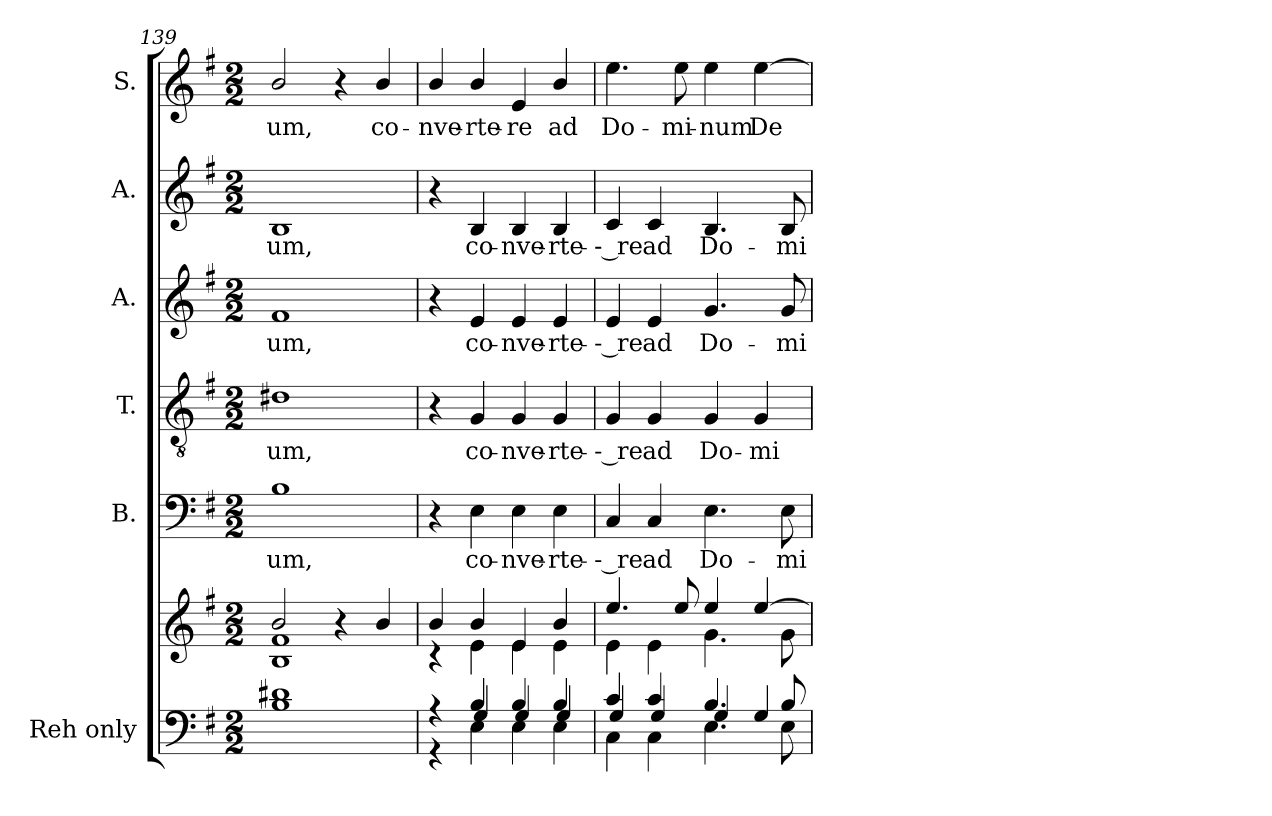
**kern	**kern	**kern	**text	**kern	**text	**kern	**text	**kern	**text	**kern	**text
*part6	*part6	*part5	*part5	*part4	*part4	*part3	*part3	*part2	*part2	*part1	*part1
*staff7	*staff6	*staff5	*staff5	*staff4	*staff4	*staff3	*staff3	*staff2	*staff2	*staff1	*staff1
*I"Reh  only	*	*I"B.	*	*I"T.	*	*I"A.	*	*I"A.	*	*I"S.	*
*	*	*I'B.	*	*I'T.	*	*I'A.	*	*I'A.	*	*	*
*clefF4	*clefG2	*clefF4	*	*clefGv2	*	*clefG2	*	*clefG2	*	*clefG2	*
*	*	*	*	*ITrd7c12	*	*	*	*	*	*	*
*k[f#]	*k[f#]	*k[f#]	*	*k[f#]	*	*k[f#]	*	*k[f#]	*	*k[f#]	*
*G:	*G:	*G:	*	*G:	*	*G:	*	*G:	*	*G:	*
*M2/2	*M2/2	*M2/2	*	*M2/2	*	*M2/2	*	*M2/2	*	*M2/2	*
=139	=139	=139	=139	=139	=139	=139	=139	=139	=139	=139	=139
*^	*^	*	*	*	*	*	*	*	*	*	*
*	*	*	*^	*	*	*	*	*	*	*	*	*	*
!	!	!	!	!	!	!LO:LY:b:color=#000000	!	!	!	!	!	!	!	!
!	!	!	!	!	!	!	!	!LO:LY:b:color=#000000	!	!	!	!	!	!
!	!	!	!	!	!	!	!	!	!	!LO:LY:b:color=#000000	!	!	!	!
!	!	!	!	!	!	!	!	!	!	!	!	!LO:LY:b:color=#000000	!	!
!	!	!	!	!	!	!	!	!	!	!	!	!	!	!LO:LY:b:color=#000000
1d#Xi	1Bi	2bi/	1f#i	1Bi	1Bi	-um,	1D#Xi	-um,	1f#i	-um,	1Bi	-um,	2bi/	-um,
.	.	4r	.	.	.	.	.	.	.	.	.	.	4r	.
!	!	!	!	!	!	!	!	!	!	!	!	!	!	!LO:LY:b:color=#000000
.	.	4bi/	.	.	.	.	.	.	.	.	.	.	4bi/	co-
*	*	*	*v	*v	*	*	*	*	*	*	*	*	*	*
=140	=140	=140	=140	=140	=140	=140	=140	=140	=140	=140	=140	=140	=140
*	*^	*	*	*	*	*	*	*	*	*	*	*	*
!	!	!	!	!	!	!	!	!	!	!	!	!	!	!LO:LY:b:color=#000000
4ryy	4r	4r	4bi/	4r	4r	.	4r	.	4r	.	4r	.	4bi/	-nve-
!	!	!	!	!	!	!LO:LY:b:color=#000000	!	!	!	!	!	!	!	!
!	!	!	!	!	!	!	!	!LO:LY:b:color=#000000	!	!	!	!	!	!
!	!	!	!	!	!	!	!	!	!	!LO:LY:b:color=#000000	!	!	!	!
!	!	!	!	!	!	!	!	!	!	!	!	!LO:LY:b:color=#000000	!	!
!	!	!	!	!	!	!	!	!	!	!	!	!	!	!LO:LY:b:color=#000000
4Bi/	4Gi/	4Ei\	4bi/	4ei\	4Ei\	co-	4GGi/	co-	4ei/	co-	4Bi/	co-	4bi/	-rte-
!	!	!	!	!	!	!LO:LY:b:color=#000000	!	!	!	!	!	!	!	!
!	!	!	!	!	!	!	!	!LO:LY:b:color=#000000	!	!	!	!	!	!
!	!	!	!	!	!	!	!	!	!	!LO:LY:b:color=#000000	!	!	!	!
!	!	!	!	!	!	!	!	!	!	!	!	!LO:LY:b:color=#000000	!	!
!	!	!	!	!	!	!	!	!	!	!	!	!	!	!LO:LY:b:color=#000000
4Bi/	4Gi/	4Ei\	4ei/	4ei\	4Ei\	-nve-	4GGi/	-nve-	4ei/	-nve-	4Bi/	-nve-	4ei/	-re
!	!	!	!	!	!	!LO:LY:b:color=#000000	!	!	!	!	!	!	!	!
!	!	!	!	!	!	!	!	!LO:LY:b:color=#000000	!	!	!	!	!	!
!	!	!	!	!	!	!	!	!	!	!LO:LY:b:color=#000000	!	!	!	!
!	!	!	!	!	!	!	!	!	!	!	!	!LO:LY:b:color=#000000	!	!
!	!	!	!	!	!	!	!	!	!	!	!	!	!	!LO:LY:b:color=#000000
4Bi/	4Gi/	4Ei\	4bi/	4ei\	4Ei\	-rte-	4GGi/	-rte-	4ei/	-rte-	4Bi/	-rte-	4bi/	ad
!!LO:LB:g=z
=141	=141	=141	=141	=141	=141	=141	=141	=141	=141	=141	=141	=141	=141	=141
!	!	!	!	!	!	!LO:LY:b:color=#000000	!	!	!	!	!	!	!	!
!	!	!	!	!	!	!	!	!LO:LY:b:color=#000000	!	!	!	!	!	!
!	!	!	!	!	!	!	!	!	!	!LO:LY:b:color=#000000	!	!	!	!
!	!	!	!	!	!	!	!	!	!	!	!	!LO:LY:b:color=#000000	!	!
!	!	!	!	!	!	!	!	!	!	!	!	!	!	!LO:LY:b:color=#000000
4ci/	4Gi/	4Ci\	4.eei/	4ei\	4Ci/	-- re	4GGi/	-- re	4ei/	-- re	4ci/	-- re	4.eei\	Do-
!	!	!	!	!	!	!LO:LY:b:color=#000000	!	!	!	!	!	!	!	!
!	!	!	!	!	!	!	!	!LO:LY:b:color=#000000	!	!	!	!	!	!
!	!	!	!	!	!	!	!	!	!	!LO:LY:b:color=#000000	!	!	!	!
!	!	!	!	!	!	!	!	!	!	!	!	!LO:LY:b:color=#000000	!	!
4ci/	4Gi/	4Ci\	.	4ei\	4Ci/	ad	4GGi/	ad	4ei/	ad	4ci/	ad	.	.
!	!	!	!	!	!	!	!	!	!	!	!	!	!	!LO:LY:b:color=#000000
.	.	.	8eei/	.	.	.	.	.	.	.	.	.	8eei\	-mi-
!	!	!	!	!	!	!LO:LY:b:color=#000000	!	!	!	!	!	!	!	!
!	!	!	!	!	!	!	!	!LO:LY:b:color=#000000	!	!	!	!	!	!
!	!	!	!	!	!	!	!	!	!	!LO:LY:b:color=#000000	!	!	!	!
!	!	!	!	!	!	!	!	!	!	!	!	!LO:LY:b:color=#000000	!	!
!	!	!	!	!	!	!	!	!	!	!	!	!	!	!LO:LY:b:color=#000000
4.Bi/	4Gi/	4.Ei\	4eei/	4.gi\	4.Ei\	Do-	4GGi/	Do-	4.gi/	Do-	4.Bi/	Do-	4eei\	-num
!	!	!	!	!	!	!	!	!LO:LY:b:color=#000000	!	!	!	!	!	!
!	!	!	!	!	!	!	!	!	!	!	!	!	!	!LO:LY:b:color=#000000
.	4Gi/	.	[4eei/	.	.	.	4GGi/	-mi-	.	.	.	.	[4eei\	De-
!	!	!	!	!	!	!LO:LY:b:color=#000000	!	!	!	!	!	!	!	!
!	!	!	!	!	!	!	!	!	!	!LO:LY:b:color=#000000	!	!	!	!
!	!	!	!	!	!	!	!	!	!	!	!	!LO:LY:b:color=#000000	!	!
8Bi/	.	8Ei\	.	8gi\	8Ei\	-mi-	.	.	8gi/	-mi-	8Bi/	-mi-	.	.
*v	*v	*v	*	*	*	*	*	*	*	*	*	*	*	*
*	*v	*v	*	*	*	*	*	*	*	*	*	*
=	=	=	=	=	=	=	=	=	=	=	=
*-	*-	*-	*-	*-	*-	*-	*-	*-	*-	*-	*-
